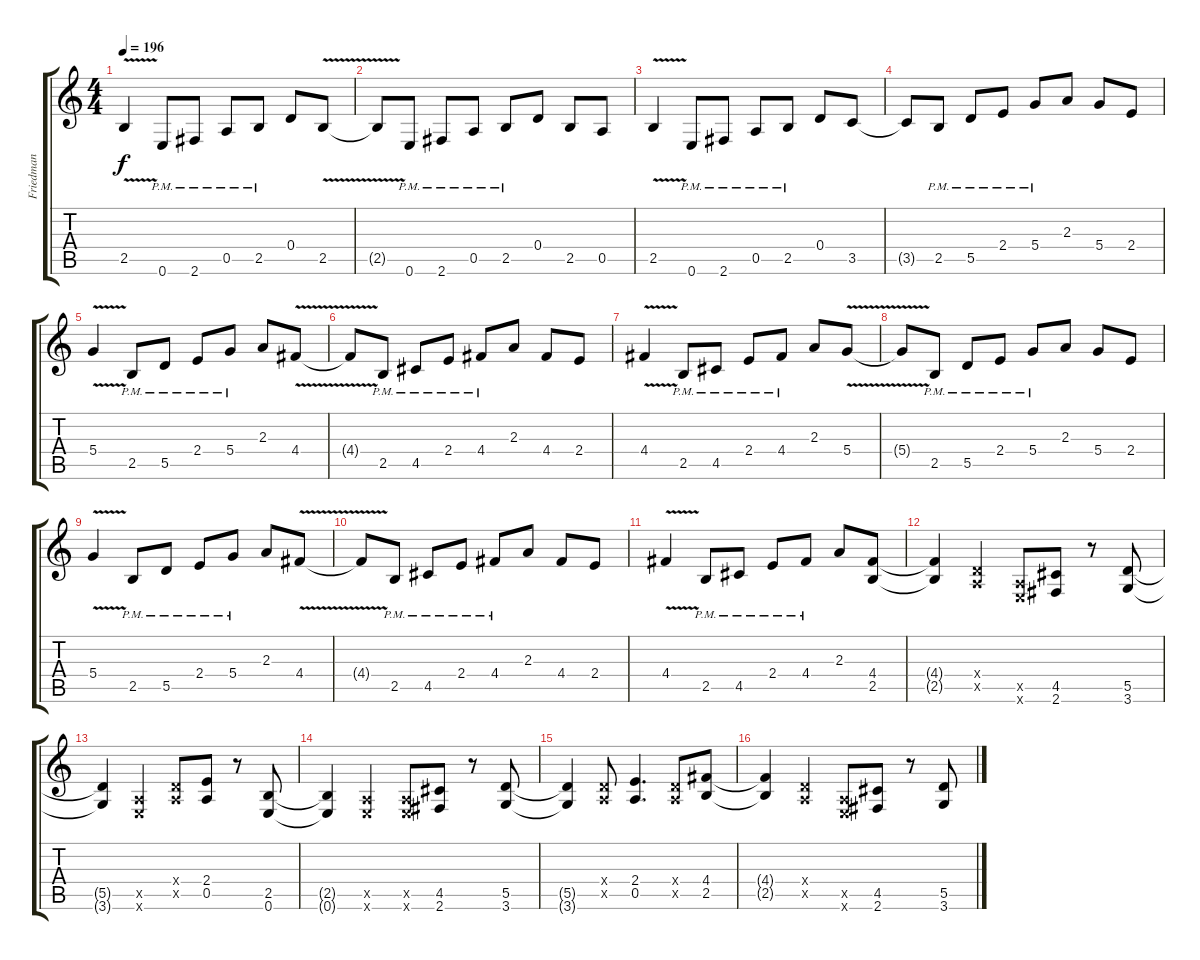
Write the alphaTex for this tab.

\track ("Friedman" "Friedman") {instrument distortionguitar}
\staff {score tabs}
\tuning (E4 B3 G3 D3 A2 E2) {hide}
\ts (4 4)
\tempo 196
\clef g2
\ks c
2.5{v}.4{dy f} 0.6{pm}.8 2.6{pm}.8 0.5{pm}.8 2.5{pm}.8 0.4.8 2.5{v}.8 |
2.5{t}.8 0.6{pm}.8 2.6{pm}.8 0.5{pm}.8 2.5{pm}.8 0.4.8 2.5.8 0.5.8 |
2.5{v}.4 0.6{pm}.8 2.6{pm}.8 0.5{pm}.8 2.5{pm}.8 0.4.8 3.5.8 |
3.5{t}.8 2.5{pm}.8 5.5{pm}.8 2.4{pm}.8 5.4{pm}.8 2.3.8 5.4.8 2.4.8 |
5.4{v}.4 2.5{pm}.8 5.5{pm}.8 2.4{pm}.8 5.4{pm}.8 2.3.8 4.4{v}.8 |
4.4{t}.8 2.5{pm}.8 4.5{pm}.8 2.4{pm}.8 4.4{pm}.8 2.3.8 4.4.8 2.4.8 |
4.4{v}.4 2.5{pm}.8 4.5{pm}.8 2.4{pm}.8 4.4{pm}.8 2.3.8 5.4{v}.8 |
5.4{t}.8 2.5{pm}.8 5.5{pm}.8 2.4{pm}.8 5.4{pm}.8 2.3.8 5.4.8 2.4.8 |
5.4{v}.4 2.5{pm}.8 5.5{pm}.8 2.4{pm}.8 5.4{pm}.8 2.3.8 4.4{v}.8 |
4.4{t}.8 2.5{pm}.8 4.5{pm}.8 2.4{pm}.8 4.4{pm}.8 2.3.8 4.4.8 2.4.8 |
4.4{v}.4 2.5{pm}.8 4.5{pm}.8 2.4{pm}.8 4.4{pm}.8 2.3.8 (4.4 2.5).8 |
(4.4{t} 2.5{t}).4 (0.4{x} 0.5{x}).4 (0.5{x} 0.6{x}).8 (4.5 2.6).8 r.8 (5.5 3.6).8 |
(5.5{t} 3.6{t}).4 (0.5{x} 0.6{x}).4 (0.4{x} 0.5{x}).8 (2.4 0.5).8 r.8 (2.5 0.6).8 |
(2.5{t} 0.6{t}).4 (0.5{x} 0.6{x}).4 (0.5{x} 0.6{x}).8 (4.5 2.6).8 r.8 (5.5 3.6).8 |
(5.5{t} 3.6{t}).4 (0.4{x} 0.5{x}).8 (2.4 0.5).4{d} (0.4{x} 0.5{x}).8 (4.4 2.5).8 |
(4.4{t} 2.5{t}).4 (0.4{x} 0.5{x}).4 (0.5{x} 0.6{x}).8 (4.5 2.6).8 r.8 (5.5 3.6).8
